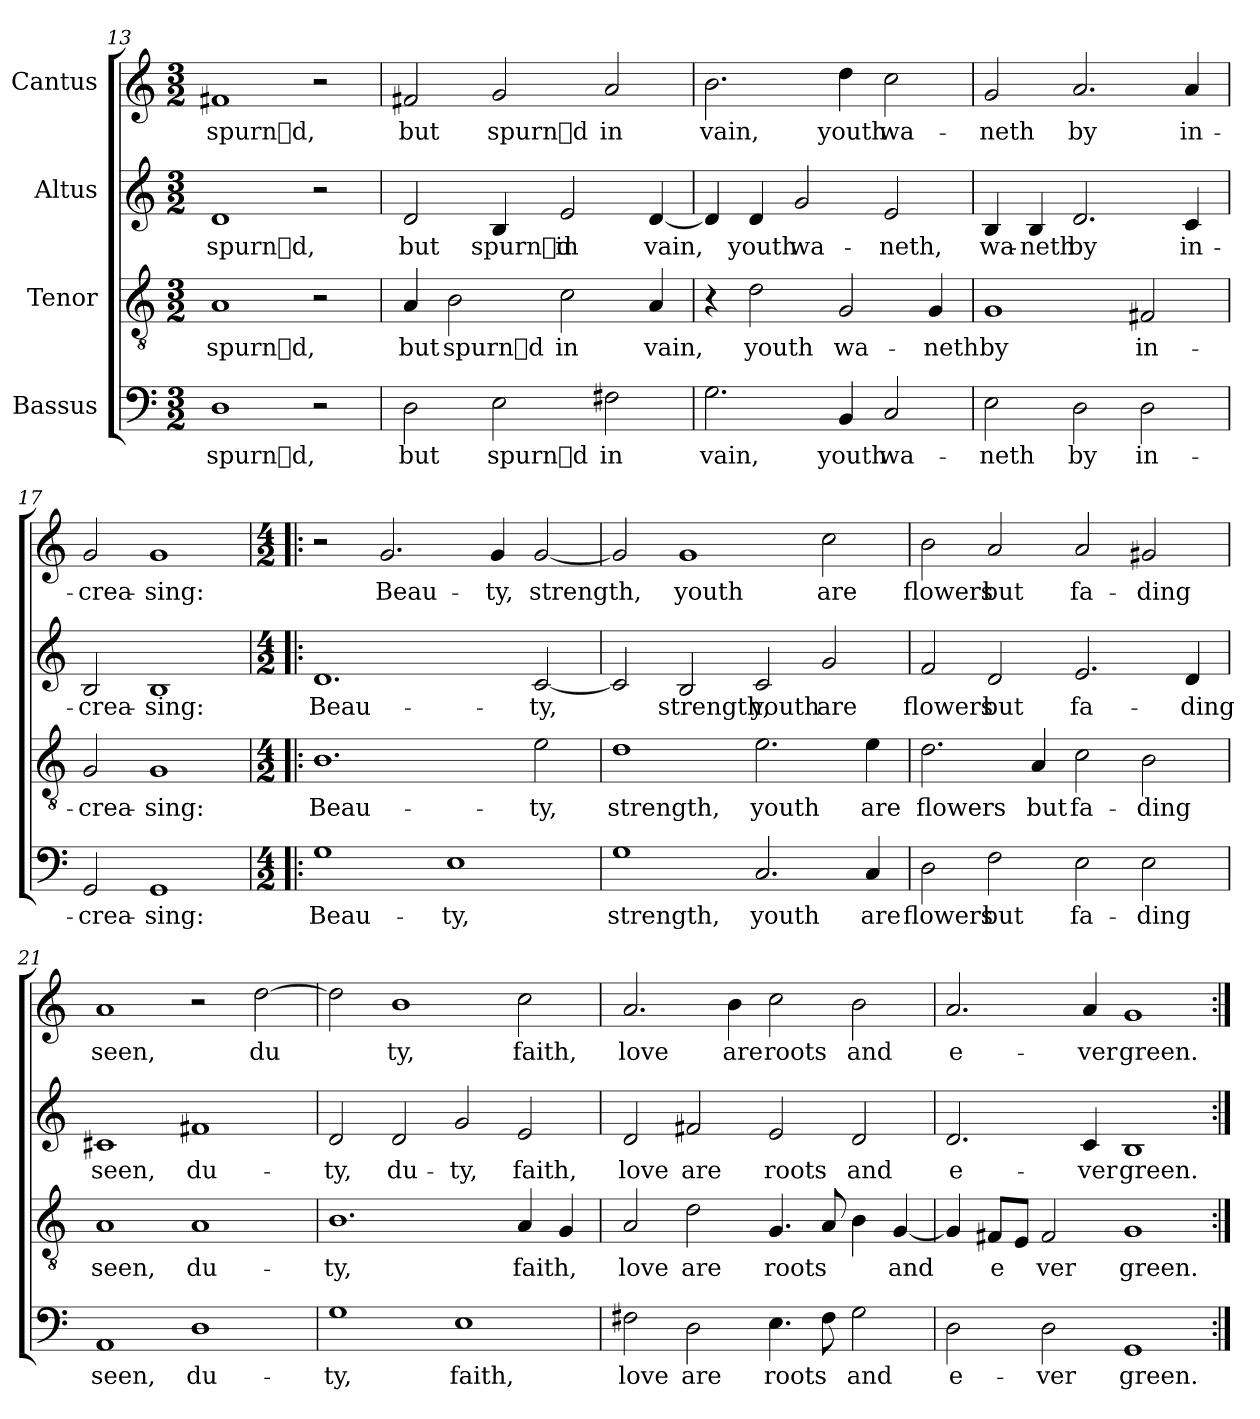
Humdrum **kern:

**kern	**text	**kern	**text	**kern	**text	**kern	**text
*part4	*part4	*part3	*part3	*part2	*part2	*part1	*part1
*staff4	*staff4	*staff3	*staff3	*staff2	*staff2	*staff1	*staff1
*I"Bassus	*	*I"Tenor	*	*I"Altus	*	*I"Cantus	*
*clefF4	*	*clefGv2	*	*clefG2	*	*clefG2	*
*k[]	*	*k[]	*	*k[]	*	*k[]	*
*M3/2	*	*M3/2	*	*M3/2	*	*M3/2	*
=13	=13	=13	=13	=13	=13	=13	=13
!	!LO:LY:b	!	!LO:LY:b	!	!LO:LY:b	!	!LO:LY:b
1D	spurnd,	1A	spurnd,	1d	spurnd,	1f#X	spurnd,
2r	.	2r	.	2r	.	2r	.
=14	=14	=14	=14	=14	=14	=14	=14
!	!LO:LY:b	!	!LO:LY:b	!	!LO:LY:b	!	!LO:LY:b
2D\	but	4A/	but	2d/	but	2f#X/	but
!	!	!	!LO:LY:b	!	!	!	!
.	.	2B\	spurnd	.	.	.	.
!	!LO:LY:b	!	!	!	!LO:LY:b	!	!LO:LY:b
2E\	spurnd	.	.	4B/	spurnd	2g/	spurnd
!	!	!	!LO:LY:b	!	!LO:LY:b	!	!
.	.	2c\	in	2e/	in	.	.
!	!LO:LY:b	!	!	!	!	!	!LO:LY:b
2F#X\	in	.	.	.	.	2a/	in
!	!	!	!LO:LY:b	!	!LO:LY:b	!	!
.	.	4A/	vain,	[4d/	vain,	.	.
=15	=15	=15	=15	=15	=15	=15	=15
!	!LO:LY:b	!	!	!	!	!	!LO:LY:b
2.G\	vain,	4r	.	4d/]	.	2.b\	vain,
!	!	!	!LO:LY:b	!	!LO:LY:b	!	!
.	.	2d\	youth	4d/	youth	.	.
!	!	!	!	!	!LO:LY:b	!	!
.	.	.	.	2g/	wa-	.	.
!	!LO:LY:b	!	!LO:LY:b	!	!	!	!LO:LY:b
4BB/	youth	2G/	wa-	.	.	4dd\	youth
!	!LO:LY:b	!	!	!	!LO:LY:b	!	!LO:LY:b
2C/	wa-	.	.	2e/	neth,	2cc\	wa-
!	!	!	!LO:LY:b	!	!	!	!
.	.	4G/	neth	.	.	.	.
!!LO:LB:g=z
=16	=16	=16	=16	=16	=16	=16	=16
!	!LO:LY:b	!	!LO:LY:b	!	!LO:LY:b	!	!LO:LY:b
2E\	neth	1G	by	4B/	wa-	2g/	neth
!	!	!	!	!	!LO:LY:b	!	!
.	.	.	.	4B/	neth	.	.
!	!LO:LY:b	!	!	!	!LO:LY:b	!	!LO:LY:b
2D\	by	.	.	2.d/	by	2.a/	by
!	!LO:LY:b	!	!LO:LY:b	!	!	!	!
2D\	in-	2F#X/	in-	.	.	.	.
!	!	!	!	!	!LO:LY:b	!	!LO:LY:b
.	.	.	.	4c/	in-	4a/	in-
=17	=17	=17	=17	=17	=17	=17	=17
!	!LO:LY:b	!	!LO:LY:b	!	!LO:LY:b	!	!LO:LY:b
2GG/	crea-	2G/	crea-	2B/	crea-	2g/	crea-
!	!LO:LY:b	!	!LO:LY:b	!	!LO:LY:b	!	!LO:LY:b
1GG	sing:	1G	sing:	1B	sing:	1g	sing:
=18!|:	=18!|:	=18!|:	=18!|:	=18!|:	=18!|:	=18!|:	=18!|:
*M4/2	*	*M4/2	*	*M4/2	*	*M4/2	*
!	!LO:LY:b	!	!LO:LY:b	!	!LO:LY:b	!	!
1G	Beau-	1.B	Beau-	1.d	Beau-	2r	.
!	!	!	!	!	!	!	!LO:LY:b
.	.	.	.	.	.	2.g/	Beau-
!	!LO:LY:b	!	!	!	!	!	!
1E	ty,	.	.	.	.	.	.
!	!	!	!	!	!	!	!LO:LY:b
.	.	.	.	.	.	4g/	ty,
!	!	!	!LO:LY:b	!	!LO:LY:b	!	!LO:LY:b
.	.	2e\	ty,	[2c/	ty,	[2g/	strength,
=19	=19	=19	=19	=19	=19	=19	=19
!	!LO:LY:b	!	!LO:LY:b	!	!	!	!
1G	strength,	1d	strength,	2c/]	.	2g/]	.
!	!	!	!	!	!LO:LY:b	!	!LO:LY:b
.	.	.	.	2B/	strength,	1g	youth
!	!LO:LY:b	!	!LO:LY:b	!	!LO:LY:b	!	!
2.C/	youth	2.e\	youth	2c/	youth	.	.
!	!	!	!	!	!LO:LY:b	!	!LO:LY:b
.	.	.	.	2g/	are	2cc\	are
!	!LO:LY:b	!	!LO:LY:b	!	!	!	!
4C/	are	4e\	are	.	.	.	.
=20	=20	=20	=20	=20	=20	=20	=20
!	!LO:LY:b	!	!LO:LY:b	!	!LO:LY:b	!	!LO:LY:b
2D\	flowers	2.d\	flowers	2f/	flowers	2b\	flowers
!	!LO:LY:b	!	!	!	!LO:LY:b	!	!LO:LY:b
2F\	but	.	.	2d/	but	2a/	but
!	!	!	!LO:LY:b	!	!	!	!
.	.	4A/	but	.	.	.	.
!	!LO:LY:b	!	!LO:LY:b	!	!LO:LY:b	!	!LO:LY:b
2E\	fa-	2c\	fa-	2.e/	fa-	2a/	fa-
!	!LO:LY:b	!	!LO:LY:b	!	!	!	!LO:LY:b
2E\	ding	2B\	ding	.	.	2g#X/	ding
!	!	!	!	!	!LO:LY:b	!	!
.	.	.	.	4d/	ding	.	.
!!LO:LB:g=z
=21	=21	=21	=21	=21	=21	=21	=21
!	!LO:LY:b	!	!LO:LY:b	!	!LO:LY:b	!	!LO:LY:b
1AA	seen,	1A	seen,	1c#X	seen,	1a	seen,
!	!LO:LY:b	!	!LO:LY:b	!	!LO:LY:b	!	!
1D	du-	1A	du-	1f#X	du-	2r	.
!	!	!	!	!	!	!	!LO:LY:b
.	.	.	.	.	.	[2dd\	du
=22	=22	=22	=22	=22	=22	=22	=22
!	!LO:LY:b	!	!LO:LY:b	!	!LO:LY:b	!	!LO:LY:b
1G	ty,	1.B	ty,	2d/	ty,	2dd\]	-
!	!	!	!	!	!LO:LY:b	!	!LO:LY:b
.	.	.	.	2d/	du-	1b	ty,
!	!LO:LY:b	!	!	!	!LO:LY:b	!	!
1E	faith,	.	.	2g/	ty,	.	.
!	!	!	!LO:LY:b	!	!LO:LY:b	!	!LO:LY:b
.	.	4A/	faith,	2e/	faith,	2cc\	faith,
.	.	4G/	.	.	.	.	.
=23	=23	=23	=23	=23	=23	=23	=23
!	!LO:LY:b	!	!LO:LY:b	!	!LO:LY:b	!	!LO:LY:b
2F#X\	love	2A/	love	2d/	love	2.a/	love
!	!LO:LY:b	!	!LO:LY:b	!	!LO:LY:b	!	!
2D\	are	2d\	are	2f#X/	are	.	.
!	!	!	!	!	!	!	!LO:LY:b
.	.	.	.	.	.	4b\	are
!	!LO:LY:b	!	!LO:LY:b	!	!LO:LY:b	!	!LO:LY:b
4.E\	roots	4.G/	roots	2e/	roots	2cc\	roots
8F#\	.	8A/	.	.	.	.	.
!	!LO:LY:b	!	!	!	!LO:LY:b	!	!LO:LY:b
2G\	and	4B\	.	2d/	and	2b\	and
!	!	!	!LO:LY:b	!	!	!	!
.	.	[4G/	and	.	.	.	.
=24	=24	=24	=24	=24	=24	=24	=24
!	!LO:LY:b	!	!	!	!LO:LY:b	!	!LO:LY:b
2D\	e-	4G/]	.	2.d/	e-	2.a/	e-
!	!	!	!LO:LY:b	!	!	!	!
.	.	8F#X/L	e	.	.	.	.
!	!	!	!LO:LY:b	!	!	!	!
.	.	8E/J	-	.	.	.	.
!	!LO:LY:b	!	!LO:LY:b	!	!	!	!
2D\	ver	2F#/	ver	.	.	.	.
!	!	!	!	!	!LO:LY:b	!	!LO:LY:b
.	.	.	.	4c/	ver	4a/	ver
!	!LO:LY:b	!	!LO:LY:b	!	!LO:LY:b	!	!LO:LY:b
1GG	green.	1G	green.	1B	green.	1g	green.
=:|!	=:|!	=:|!	=:|!	=:|!	=:|!	=:|!	=:|!
*-	*-	*-	*-	*-	*-	*-	*-
